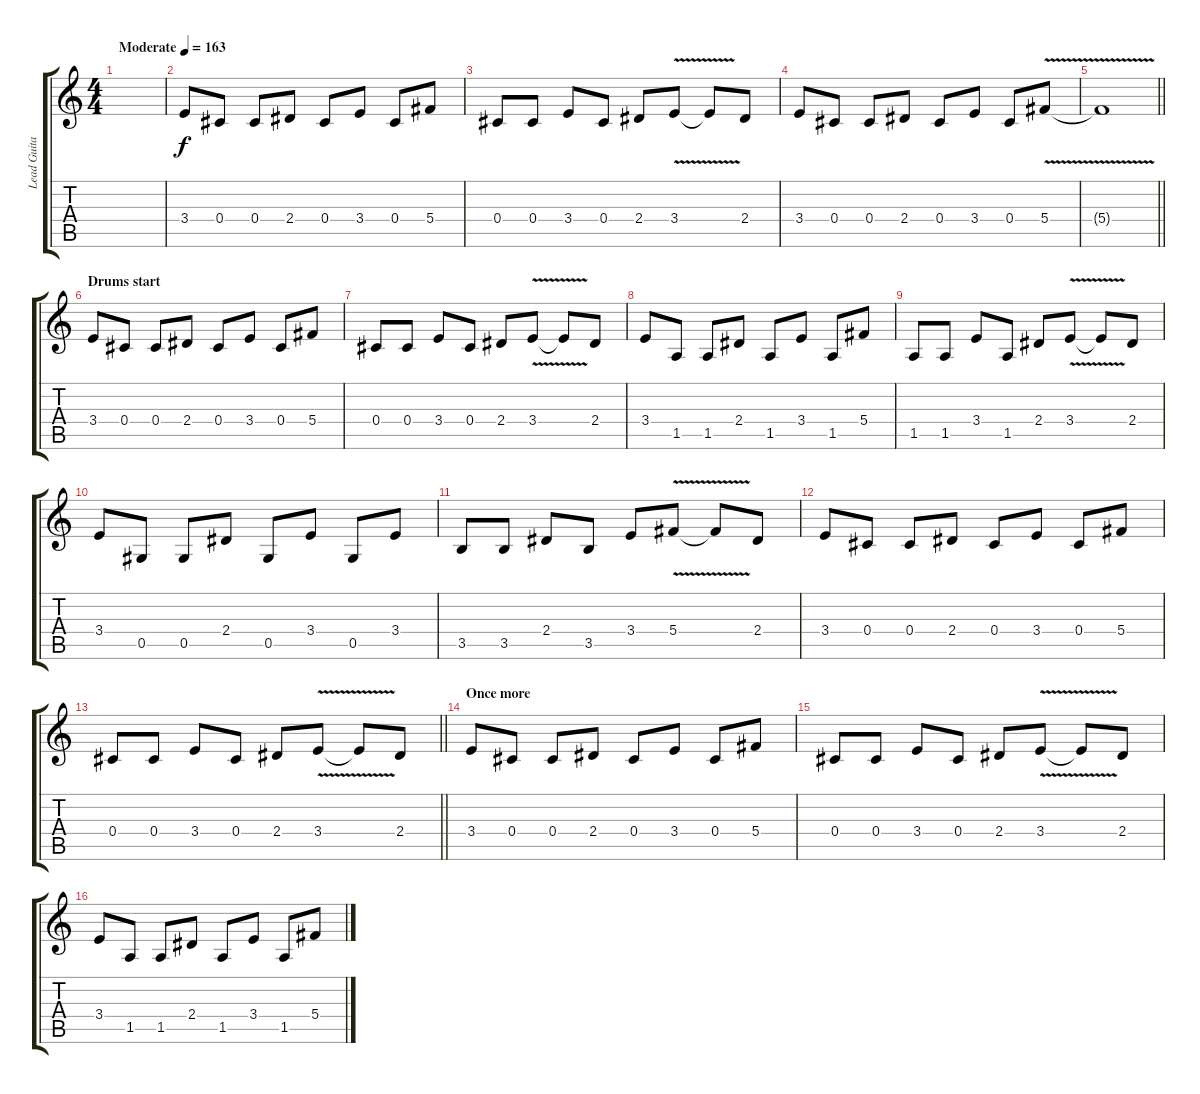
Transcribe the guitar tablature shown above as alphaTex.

\track ("Lead Guitar" "Lead Guita") {instrument distortionguitar}
\staff {score tabs}
\tuning (Eb4 Bb3 Gb3 Db3 Ab2 Eb2) {hide}
\ts (4 4)
\tempo (163 "Moderate")
\clef g2
\ks c
|
3.4.8 0.4.8 0.4.8 2.4.8 0.4.8 3.4.8 0.4.8 5.4.8 |
0.4.8 0.4.8 3.4.8 0.4.8 2.4.8 3.4{v}.8 3.4{t}.8 2.4.8 |
3.4.8 0.4.8 0.4.8 2.4.8 0.4.8 3.4.8 0.4.8 5.4{v}.8 |
\barLineRight lightlight
5.4{t}.1 |
\section ("" "Drums start")
3.4.8 0.4.8 0.4.8 2.4.8 0.4.8 3.4.8 0.4.8 5.4.8 |
0.4.8 0.4.8 3.4.8 0.4.8 2.4.8 3.4{v}.8 3.4{t}.8 2.4.8 |
3.4.8 1.5.8 1.5.8 2.4.8 1.5.8 3.4.8 1.5.8 5.4.8 |
1.5.8 1.5.8 3.4.8 1.5.8 2.4.8 3.4{v}.8 3.4{t}.8 2.4.8 |
3.4.8 0.5.8 0.5.8 2.4.8 0.5.8 3.4.8 0.5.8 3.4.8 |
3.5.8 3.5.8 2.4.8 3.5.8 3.4.8 5.4{v}.8 5.4{t}.8 2.4.8 |
3.4.8 0.4.8 0.4.8 2.4.8 0.4.8 3.4.8 0.4.8 5.4.8 |
\barLineRight lightlight
0.4.8 0.4.8 3.4.8 0.4.8 2.4.8 3.4{v}.8 3.4{t}.8 2.4.8 |
\section ("" "Once more")
3.4.8 0.4.8 0.4.8 2.4.8 0.4.8 3.4.8 0.4.8 5.4.8 |
0.4.8 0.4.8 3.4.8 0.4.8 2.4.8 3.4{v}.8 3.4{t}.8 2.4.8 |
3.4.8 1.5.8 1.5.8 2.4.8 1.5.8 3.4.8 1.5.8 5.4.8
